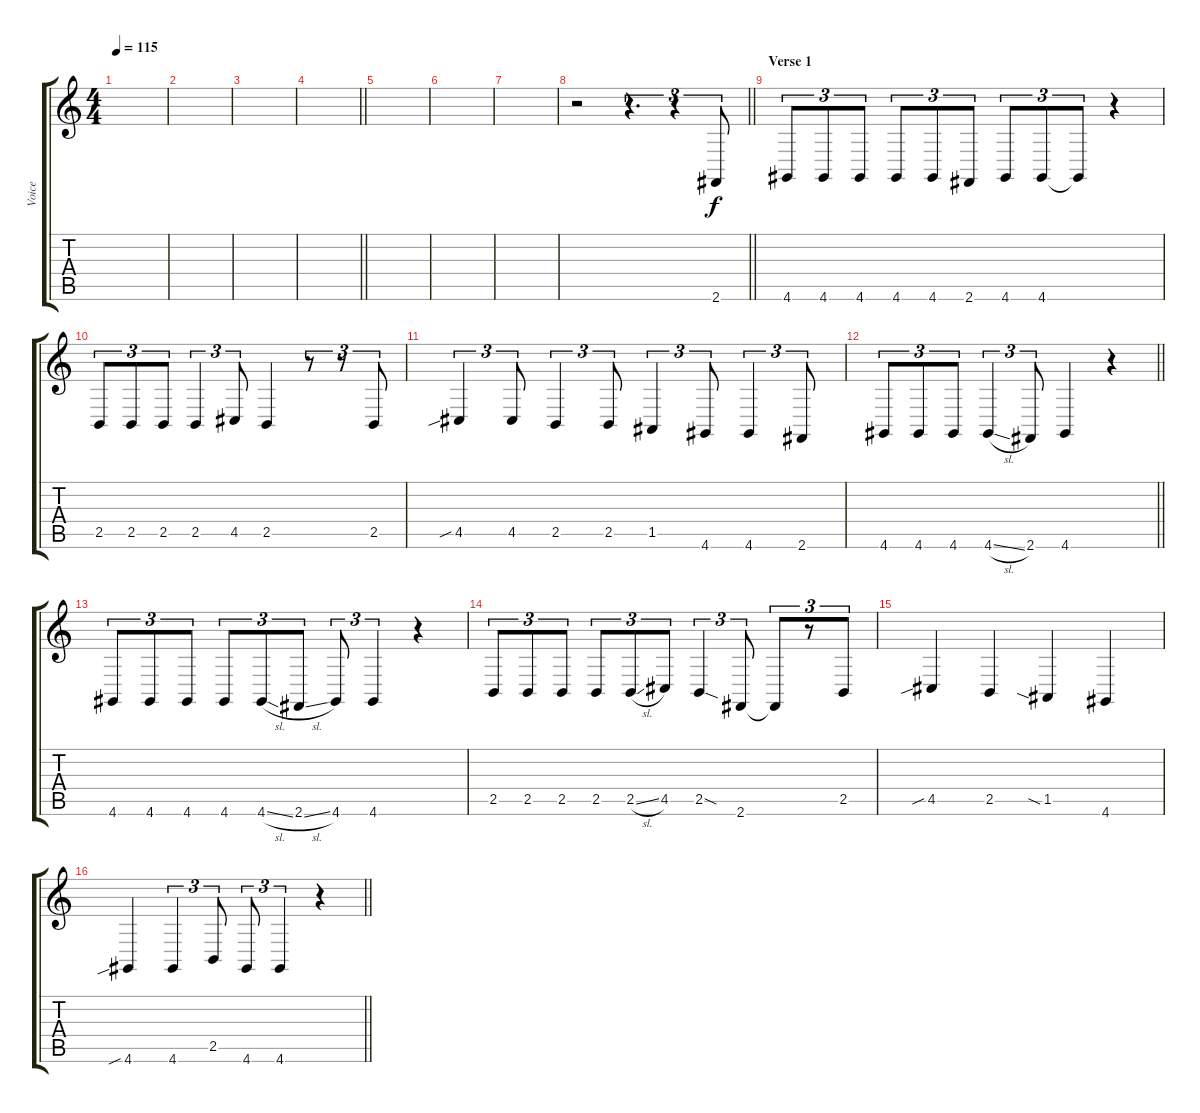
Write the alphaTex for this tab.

\track ("Voice" "Voice") {instrument lead2sawtooth}
\staff {score tabs}
\tuning (E4 B3 G3 D3 A2 E2) {hide}
\ts (4 4)
\section ("" "")
\tempo 115
\clef g2
\ks c
|
|
|
\barLineRight lightlight
|
|
|
|
\barLineRight lightlight
r.2 r.4{d tu (3 2)} r.4{tu (3 2)} 2.6.8{tu (3 2) dy f} |
\section ("" "Verse 1")
4.6.8{tu (3 2)} 4.6.8{tu (3 2)} 4.6.8{tu (3 2)} 4.6.8{tu (3 2)} 4.6.8{tu (3 2)} 2.6.8{tu (3 2)} 4.6.8{tu (3 2)} 4.6.8{tu (3 2)} 4.6{t}.8{tu (3 2)} r.4 |
2.5.8{tu (3 2)} 2.5.8{tu (3 2)} 2.5.8{tu (3 2)} 2.5.4{tu (3 2)} 4.5.8{tu (3 2)} 2.5.4 r.8{tu (3 2)} r.8{tu (3 2)} 2.5.8{tu (3 2)} |
4.5{sib}.4{tu (3 2)} 4.5.8{tu (3 2)} 2.5.4{tu (3 2)} 2.5.8{tu (3 2)} 1.5.4{tu (3 2)} 4.6.8{tu (3 2)} 4.6.4{tu (3 2)} 2.6.8{tu (3 2)} |
\barLineRight lightlight
4.6.8{tu (3 2)} 4.6.8{tu (3 2)} 4.6.8{tu (3 2)} 4.6{sl}.4{tu (3 2)} 2.6.8{tu (3 2)} 4.6.4 r.4 |
4.6.8{tu (3 2)} 4.6.8{tu (3 2)} 4.6.8{tu (3 2)} 4.6.8{tu (3 2)} 4.6{sl}.8{tu (3 2)} 2.6{sl}.8{tu (3 2)} 4.6.8{tu (3 2)} 4.6.4{tu (3 2)} r.4 |
2.5.8{tu (3 2)} 2.5.8{tu (3 2)} 2.5.8{tu (3 2)} 2.5.8{tu (3 2)} 2.5{sl}.8{tu (3 2)} 4.5.8{tu (3 2)} 2.5{sod}.4{tu (3 2)} 2.6.8{tu (3 2)} 2.6{t}.8{tu (3 2)} r.8{tu (3 2)} 2.5.8{tu (3 2)} |
4.5{sib}.4 2.5.4 1.5{sia}.4 4.6.4 |
\barLineRight lightlight
4.6{sib}.4 4.6.4{tu (3 2)} 2.5.8{tu (3 2)} 4.6.8{tu (3 2)} 4.6.4{tu (3 2)} r.4
